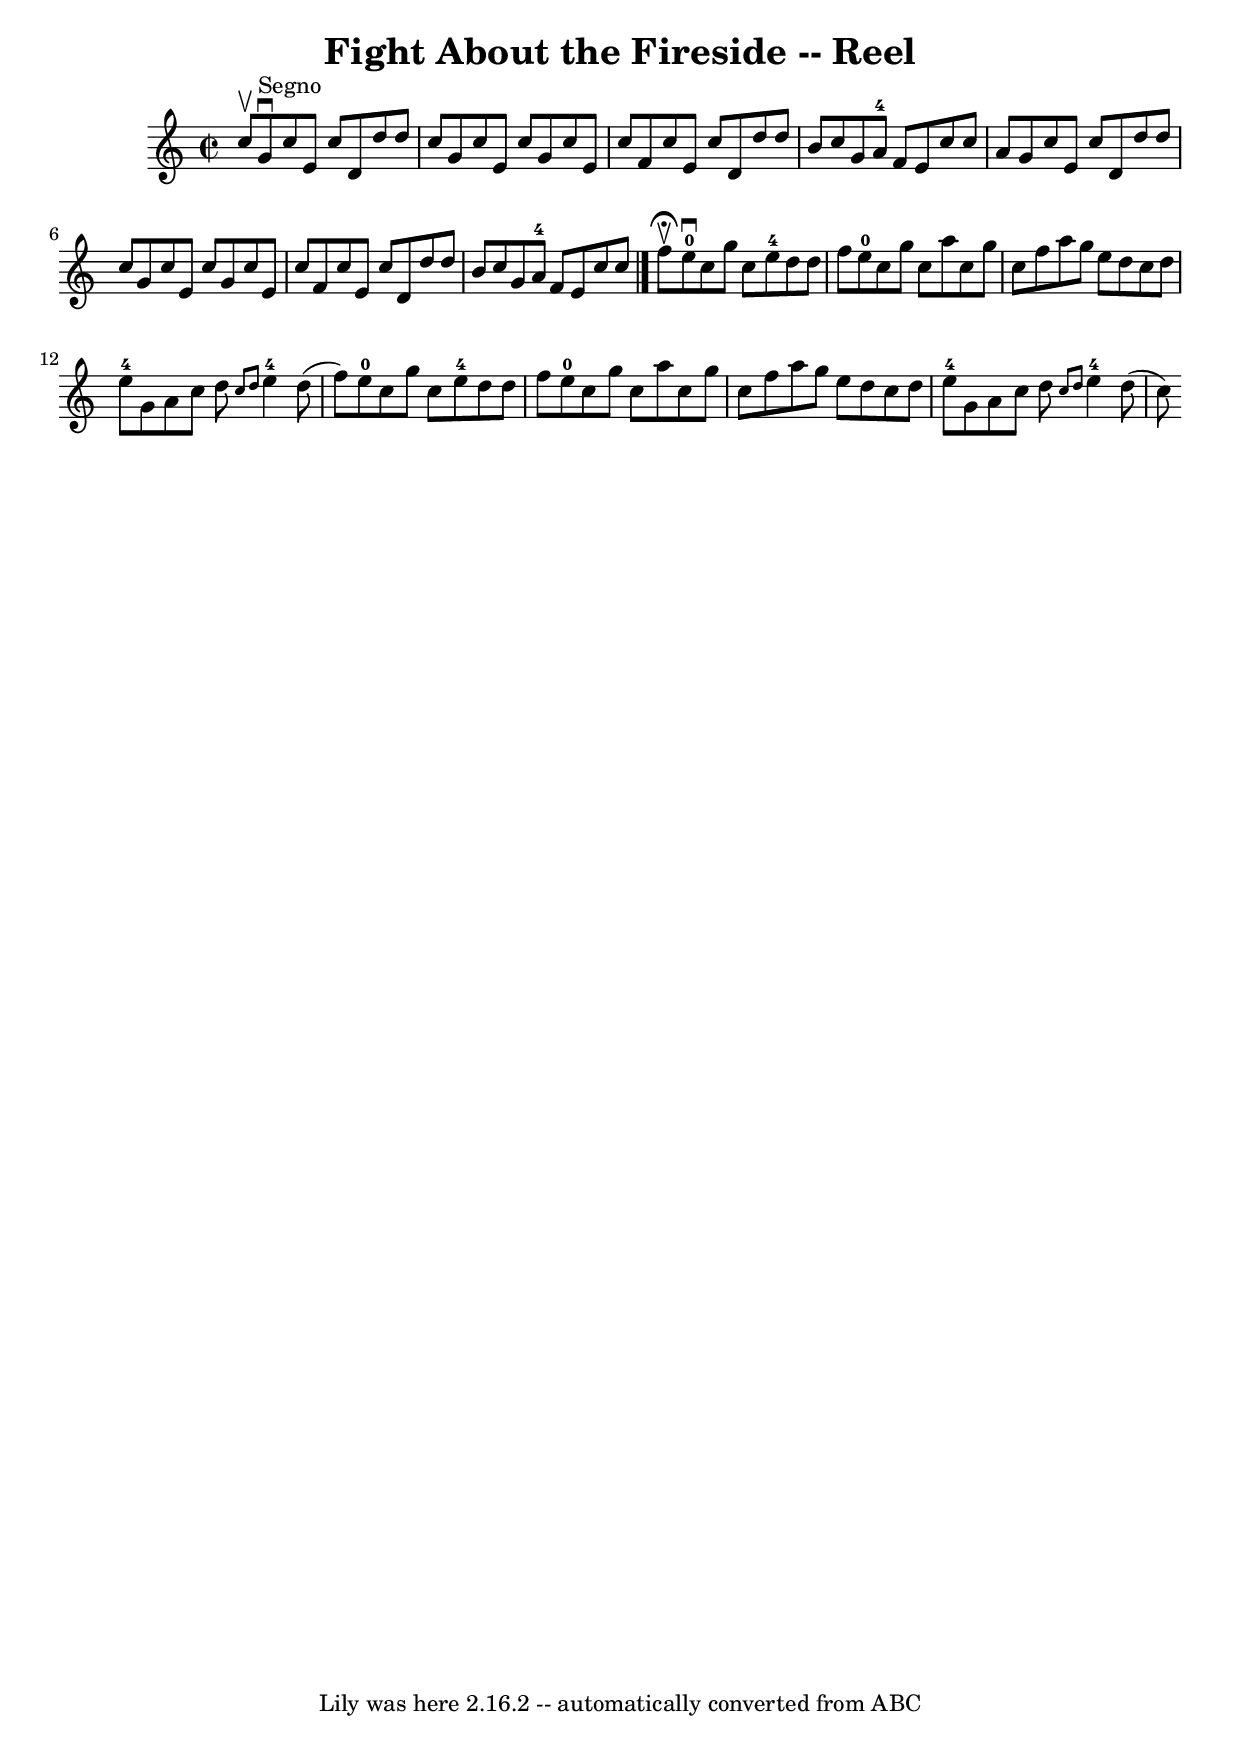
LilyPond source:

\version "2.16.2"
\include "Mammoth.ily"
\header {
  %% book = "Ryan's Mammoth Collection"
  crossRefNumber = "1"
  footnotes = "\\\\358"
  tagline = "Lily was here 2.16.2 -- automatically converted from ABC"
  title = "Fight About the Fireside -- Reel"

}
voicedefault =  {


  \override Staff.TimeSignature #'style = #'C
  \time 2/2 
  \key c \major   c''8^\upbow    |
  g'8^"Segno"^\downbow      c''8 e'8 c''8 d'8 d''8 d''8 c''8     |
  g'8 c''8       e'8 c''8 g'8 c''8 e'8 c''8     |
  f'8 c''8 e'8       c''8 d'8 d''8 d''8 b'8     |
  c''8 g'8 a'8-4 f'8     e'8 c''8 c''8 a'8     |
  g'8 c''8 e'8 c''8 d'8     d''8 d''8 c''8     |
  g'8 c''8 e'8 c''8 g'8 c''8     e'8 c''8     |
  f'8 c''8 e'8 c''8 d'8 d''8 d''8      b'8     |
  c''8 g'8 a'8-4 f'8 e'8 c''8 c''8       \bar "|." f''8^\fermata^\upbow  |
  e''8-0^\downbow c''8       g''8 c''8 e''8-4 d''8 d''8 f''8     |
  e''8-0      c''8 g''8 c''8 a''8 c''8 g''8 c''8     |
  f''8 a''8    g''8 e''8 d''8 c''8 d''8 e''8-4    |
  g'8    
  a'8 c''8 d''8  \grace { c''8 d''8   			} e''4-4 d''8 (f''8)    |
  e''8-0 c''8 g''8 c''8 e''8-4 d''8       d''8 f''8     |
  e''8-0 c''8 g''8 c''8 a''8 c''8      g''8 c''8     |
  f''8 a''8 g''8 e''8 d''8 c''8       d''8 e''8-4    |
  g'8 a'8 c''8 d''8  \grace { c''8 
			      d''8   			    } e''4-4 d''8 (c''8)       \bar " |."   

}

\score{
  <<

    \context Staff="default"
    {
      \voicedefault 
      
    }

  >>
  \layout {
    
  }
  \midi {
  }

}
